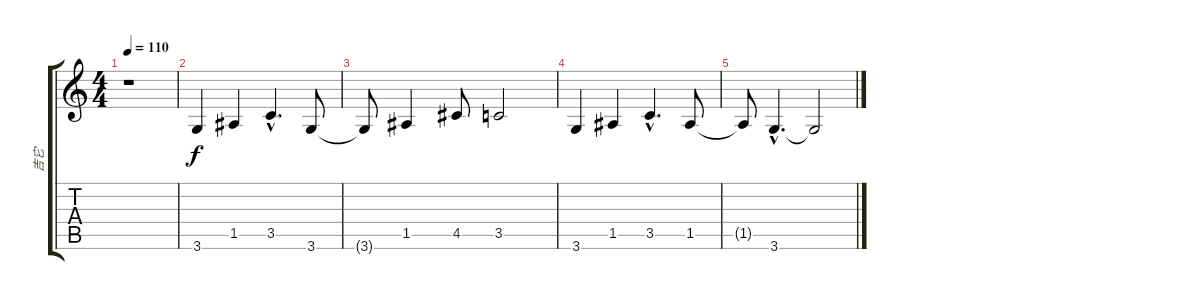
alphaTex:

\track ("吉它" "吉它") {instrument distortionguitar}
\staff {score tabs}
\tuning (E4 B3 G3 D3 A2 E2) {hide}
\ts (4 4)
\tempo 110
\clef g2
\ks c
r.1{dy f instrument distortionguitar} |
3.6.4 1.5.4 3.5{hac}.4{d} 3.6.8 |
3.6{t}.8 1.5.4 4.5.8 3.5.2 |
3.6.4 1.5.4 3.5{hac}.4{d} 1.5.8 |
1.5{t}.8 3.6{hac}.4{d} 3.6{t}.2
